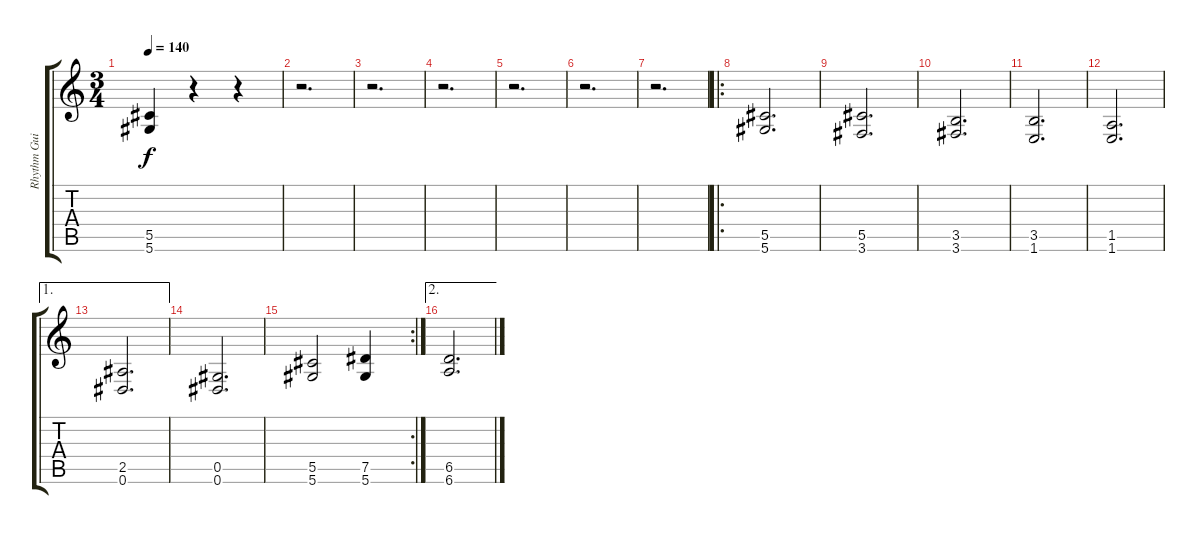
\track ("Rhythm Guitar" "Rhythm Gui") {instrument overdrivenguitar}
\staff {score tabs}
\tuning (Eb4 Bb3 Gb3 Db3 Ab2 Eb2) {hide}
\ts (3 4)
\tempo 140
\clef g2
\ks c
(5.5 5.6).4{dy f} r.4 r.4 |
r.2{d} |
r.2{d} |
r.2{d} |
r.2{d} |
r.2{d} |
r.2{d} |
\ro
(5.5 5.6).2{d} |
(5.5 3.6).2{d} |
(3.5 3.6).2{d} |
(3.5 1.6).2{d} |
(1.5 1.6).2{d} |
\ae 1
(2.5 0.6).2{d} |
(0.5 0.6).2{d} |
\rc 2
(5.5 5.6).2 (7.5 5.6).4 |
\ae 2
(6.5 6.6).2{d}
